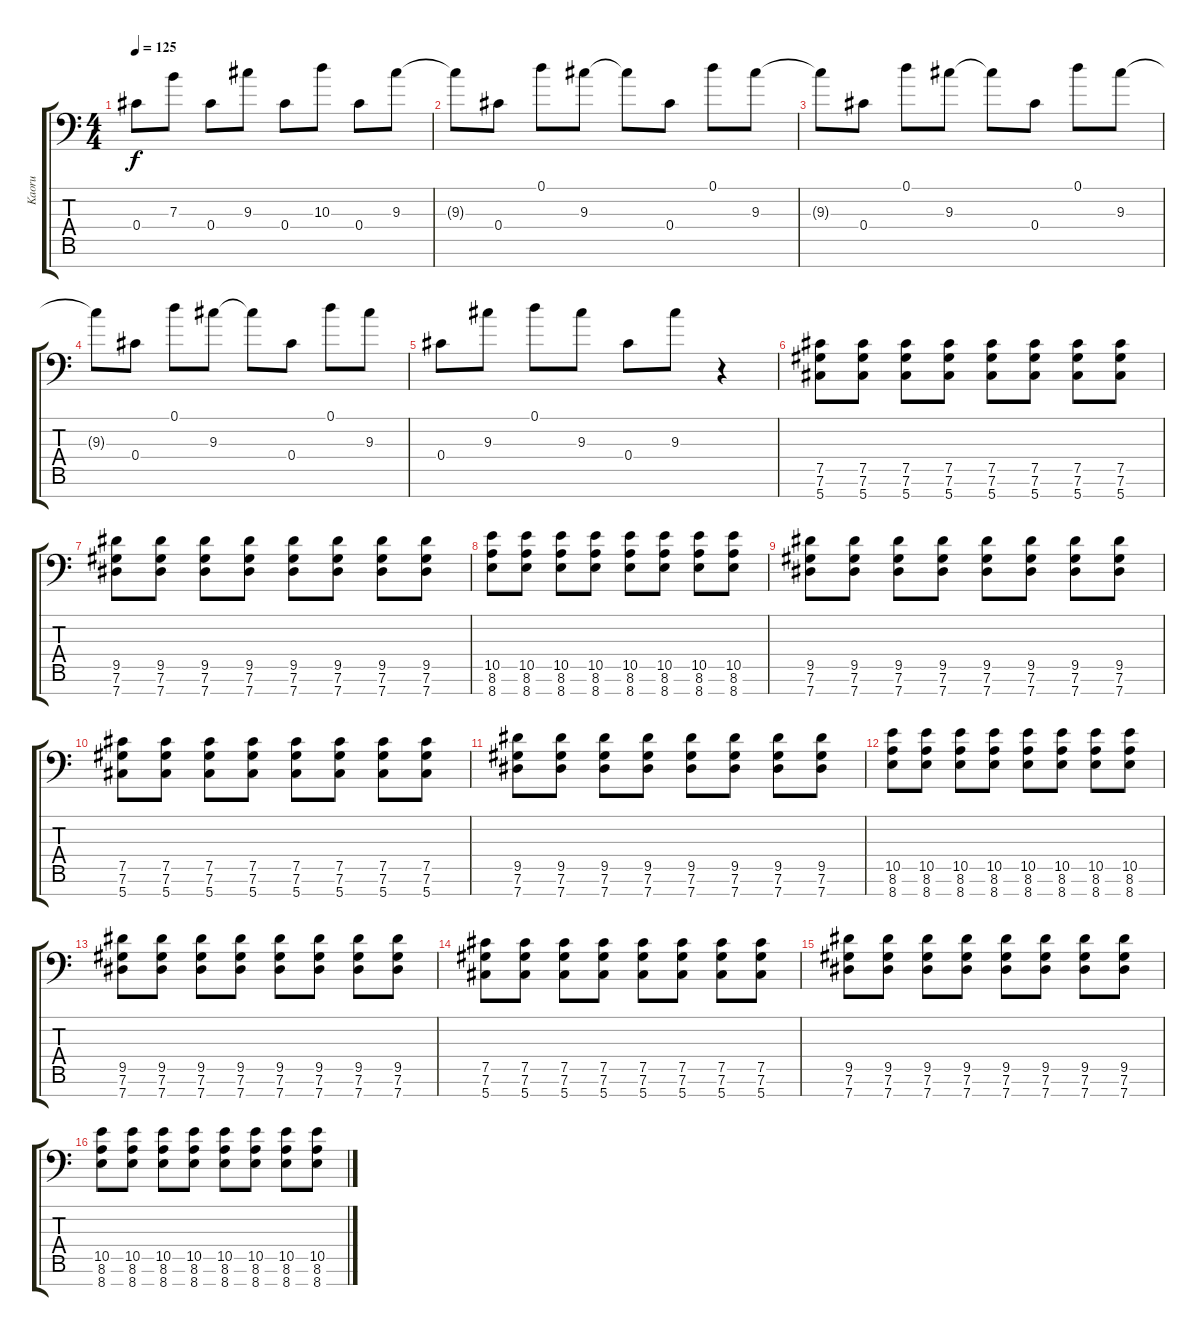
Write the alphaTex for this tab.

\track ("Kaoru" "Kaoru") {instrument distortionguitar}
\staff {score tabs}
\tuning (D4 Ab3 E3 Db3 Gb2 Db2 Ab1) {hide}
\ts (4 4)
\tempo 125
\clef f4
\ks c
0.4.8{dy f} 7.3.8 0.4.8 9.3.8 0.4.8 10.3.8 0.4.8 9.3.8{instrument electricguitarclean} |
9.3{t}.8 0.4.8 0.1.8 9.3.8 9.3{t}.8 0.4.8 0.1.8 9.3.8 |
9.3{t}.8 0.4.8 0.1.8 9.3.8 9.3{t}.8 0.4.8 0.1.8 9.3.8 |
9.3{t}.8 0.4.8 0.1.8 9.3.8 9.3{t}.8 0.4.8 0.1.8 9.3.8 |
0.4.8 9.3.8 0.1.8 9.3.8 0.4.8 9.3.8 r.4 |
(7.5 7.6 5.7).8{instrument distortionguitar} (7.5 7.6 5.7).8 (7.5 7.6 5.7).8 (7.5 7.6 5.7).8 (7.5 7.6 5.7).8 (7.5 7.6 5.7).8 (7.5 7.6 5.7).8 (7.5 7.6 5.7).8 |
(9.5 7.6 7.7).8 (9.5 7.6 7.7).8 (9.5 7.6 7.7).8 (9.5 7.6 7.7).8 (9.5 7.6 7.7).8 (9.5 7.6 7.7).8 (9.5 7.6 7.7).8 (9.5 7.6 7.7).8 |
(10.5 8.6 8.7).8 (10.5 8.6 8.7).8 (10.5 8.6 8.7).8 (10.5 8.6 8.7).8 (10.5 8.6 8.7).8 (10.5 8.6 8.7).8 (10.5 8.6 8.7).8 (10.5 8.6 8.7).8 |
(9.5 7.6 7.7).8 (9.5 7.6 7.7).8 (9.5 7.6 7.7).8 (9.5 7.6 7.7).8 (9.5 7.6 7.7).8 (9.5 7.6 7.7).8 (9.5 7.6 7.7).8 (9.5 7.6 7.7).8 |
(7.5 7.6 5.7).8 (7.5 7.6 5.7).8 (7.5 7.6 5.7).8 (7.5 7.6 5.7).8 (7.5 7.6 5.7).8 (7.5 7.6 5.7).8 (7.5 7.6 5.7).8 (7.5 7.6 5.7).8 |
(9.5 7.6 7.7).8 (9.5 7.6 7.7).8 (9.5 7.6 7.7).8 (9.5 7.6 7.7).8 (9.5 7.6 7.7).8 (9.5 7.6 7.7).8 (9.5 7.6 7.7).8 (9.5 7.6 7.7).8 |
(10.5 8.6 8.7).8 (10.5 8.6 8.7).8 (10.5 8.6 8.7).8 (10.5 8.6 8.7).8 (10.5 8.6 8.7).8 (10.5 8.6 8.7).8 (10.5 8.6 8.7).8 (10.5 8.6 8.7).8 |
(9.5 7.6 7.7).8 (9.5 7.6 7.7).8 (9.5 7.6 7.7).8 (9.5 7.6 7.7).8 (9.5 7.6 7.7).8 (9.5 7.6 7.7).8 (9.5 7.6 7.7).8 (9.5 7.6 7.7).8 |
(7.5 7.6 5.7).8{instrument distortionguitar} (7.5 7.6 5.7).8 (7.5 7.6 5.7).8 (7.5 7.6 5.7).8 (7.5 7.6 5.7).8 (7.5 7.6 5.7).8 (7.5 7.6 5.7).8 (7.5 7.6 5.7).8 |
(9.5 7.6 7.7).8 (9.5 7.6 7.7).8 (9.5 7.6 7.7).8 (9.5 7.6 7.7).8 (9.5 7.6 7.7).8 (9.5 7.6 7.7).8 (9.5 7.6 7.7).8 (9.5 7.6 7.7).8 |
(10.5 8.6 8.7).8 (10.5 8.6 8.7).8 (10.5 8.6 8.7).8 (10.5 8.6 8.7).8 (10.5 8.6 8.7).8 (10.5 8.6 8.7).8 (10.5 8.6 8.7).8 (10.5 8.6 8.7).8
